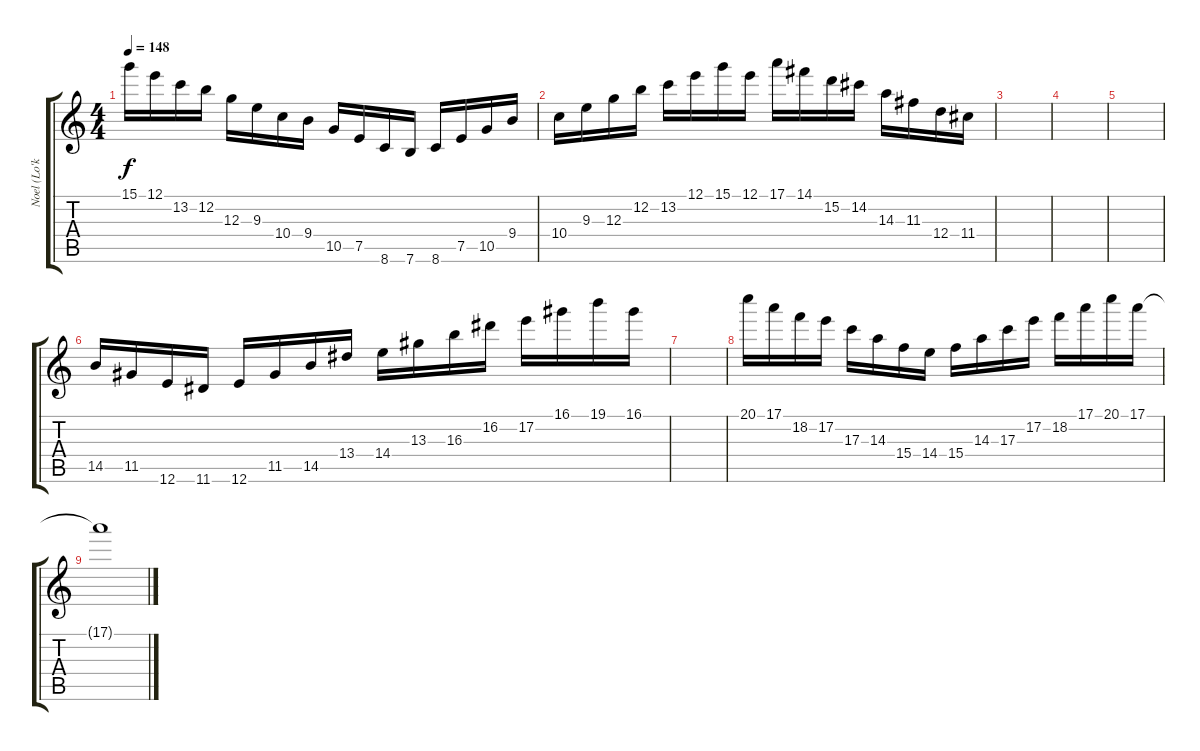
\track ("Noel (Lo'ks Fam)" "Noel (Lo'k") {instrument distortionguitar}
\staff {score tabs}
\tuning (E4 B3 G3 D3 A2 E2) {hide}
\ts (4 4)
\tempo 148
\clef g2
\ks c
15.1.16{dy f} 12.1.16 13.2.16 12.2.16 12.3.16 9.3.16 10.4.16 9.4.16 10.5.16 7.5.16 8.6.16 7.6.16 8.6.16 7.5.16 10.5.16 9.4.16 |
10.4.16 9.3.16 12.3.16 12.2.16 13.2.16 12.1.16 15.1.16 12.1.16 17.1.16 14.1.16 15.2.16 14.2.16 14.3.16 11.3.16 12.4.16 11.4.16 |
|
|
|
14.5.16 11.5.16 12.6.16 11.6.16 12.6.16 11.5.16 14.5.16 13.4.16 14.4.16 13.3.16 16.3.16 16.2.16 17.2.16 16.1.16 19.1.16 16.1.16 |
|
20.1.16 17.1.16 18.2.16 17.2.16 17.3.16 14.3.16 15.4.16 14.4.16 15.4.16 14.3.16 17.3.16 17.2.16 18.2.16 17.1.16 20.1.16 17.1.16 |
17.1{t}.1
